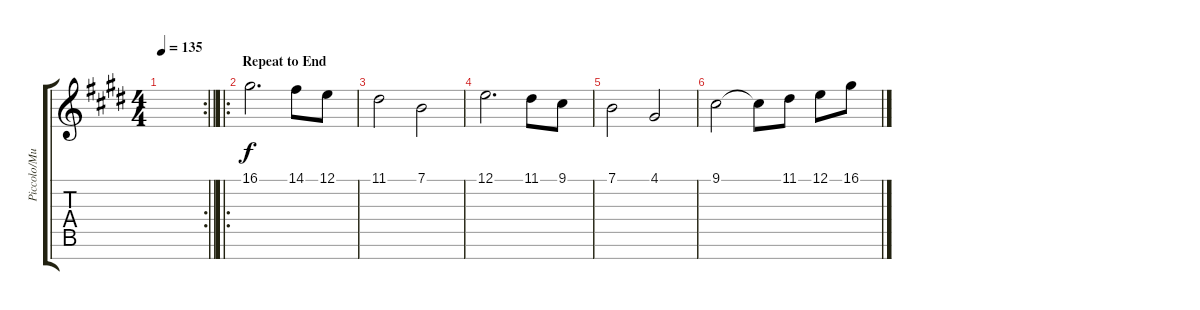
\track ("Piccolo/Musical Box" "Piccolo/Mu") {instrument piccolo}
\staff {score tabs}
\tuning (E4 B3 G3 D3 A2 E2 B1) {hide}
\rc 2
\ts (4 4)
\tempo 135
\clef g2
\barLineRight lightlight
\ks e
|
\ro
\section ("" "Repeat to End")
16.1.2{d dy f volume 16 instrument piccolo} 14.1.8 12.1.8 |
11.1.2 7.1.2 |
12.1.2{d} 11.1.8 9.1.8 |
7.1.2 4.1.2 |
9.1.2 9.1{t}.8 11.1.8 12.1.8 16.1.8
